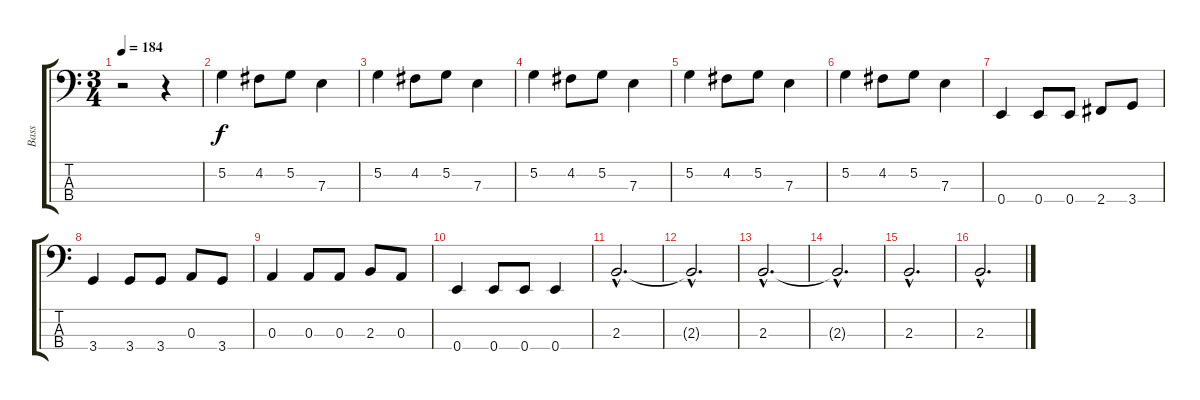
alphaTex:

\track ("Bass" "Bass") {instrument electricbasspick}
\staff {score tabs}
\tuning (G2 D2 A1 E1) {hide}
\ts (3 4)
\tempo 184
\clef f4
\ks c
r.2{dy f} r.4 |
5.2.4 4.2.8 5.2.8 7.3.4 |
5.2.4 4.2.8 5.2.8 7.3.4 |
5.2.4 4.2.8 5.2.8 7.3.4 |
5.2.4 4.2.8 5.2.8 7.3.4 |
5.2.4 4.2.8 5.2.8 7.3.4 |
0.4.4 0.4.8 0.4.8 2.4.8 3.4.8 |
3.4.4 3.4.8 3.4.8 0.3.8 3.4.8 |
0.3.4 0.3.8 0.3.8 2.3.8 0.3.8 |
0.4.4 0.4.8 0.4.8 0.4.4 |
2.3{hac}.2{d} |
2.3{hac t}.2{d} |
2.3{hac}.2{d} |
2.3{hac t}.2{d} |
2.3{hac}.2{d} |
2.3{hac}.2{d}
